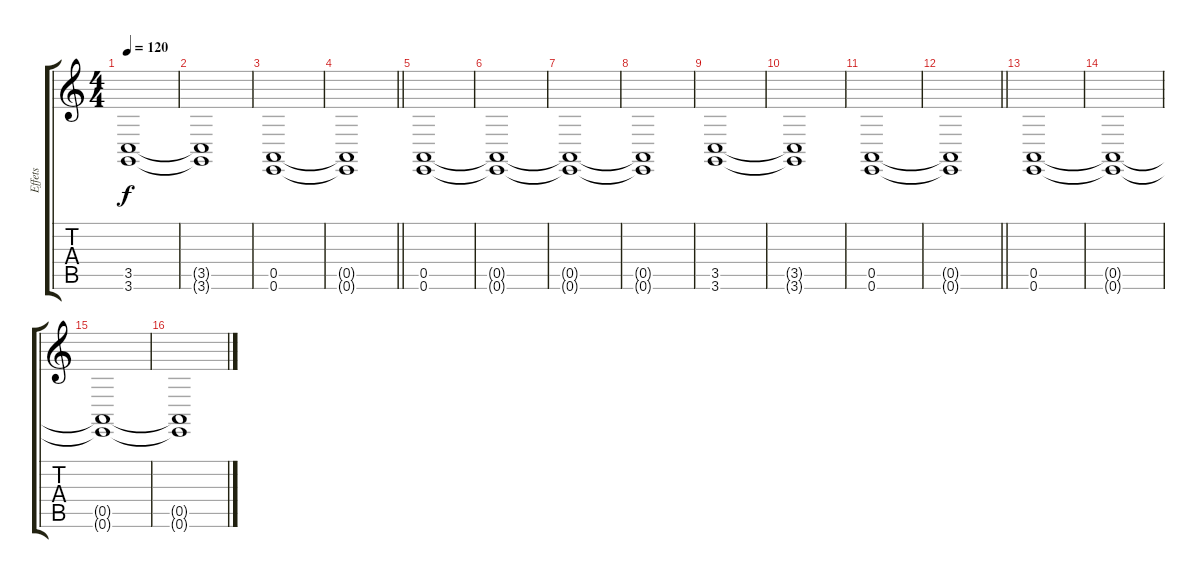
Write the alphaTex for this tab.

\track ("Effets" "Effets") {instrument pad4choir}
\staff {score tabs}
\tuning (E4 B3 G3 D3 A2 E2) {hide}
\ts (4 4)
\tempo 120
\clef g2
\ks c
(3.5 3.6).1{dy f} |
(3.5{t} 3.6{t}).1 |
(0.5 0.6).1 |
\barLineRight lightlight
(0.5{t} 0.6{t}).1 |
(0.5 0.6).1 |
(0.5{t} 0.6{t}).1 |
(0.5{t} 0.6{t}).1 |
(0.5{t} 0.6{t}).1 |
(3.5 3.6).1 |
(3.5{t} 3.6{t}).1 |
(0.5 0.6).1 |
\barLineRight lightlight
(0.5{t} 0.6{t}).1 |
(0.5 0.6).1 |
(0.5{t} 0.6{t}).1 |
(0.5{t} 0.6{t}).1 |
(0.5{t} 0.6{t}).1
